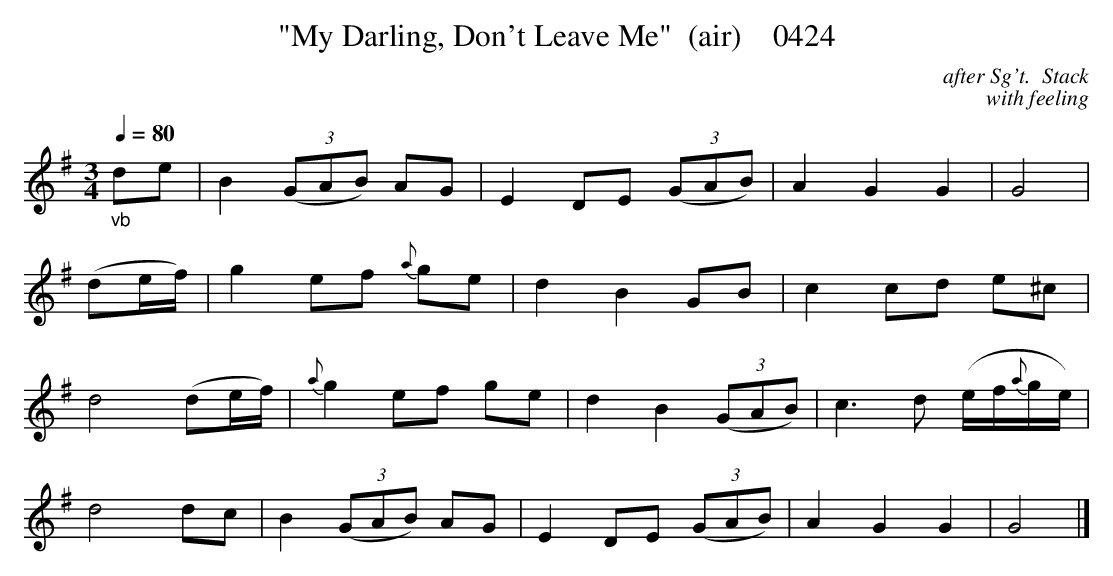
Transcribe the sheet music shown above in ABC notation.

X:1
T:"My Darling, Don't Leave Me"  (air)    0424
C:after Sg't.  Stack
C:with feeling
Q:1/4=80
M:3/4
L:1/8
K:G
"_vb"de|B2 (3(GAB) AG|E2DE  (3(GAB)|A2G2G2|G4|
(de/2f/2)|g2ef {a}ge|d2B2GB|c2cd e^c|
d4(de/2f/2)|{a}g2ef ge|d2B2 (3(GAB)|c3d (e/2f/2{a}g/2e/2)|
d4dc|B2 (3(GAB) AG|E2DE  (3(GAB)|A2G2G2|G4|]
